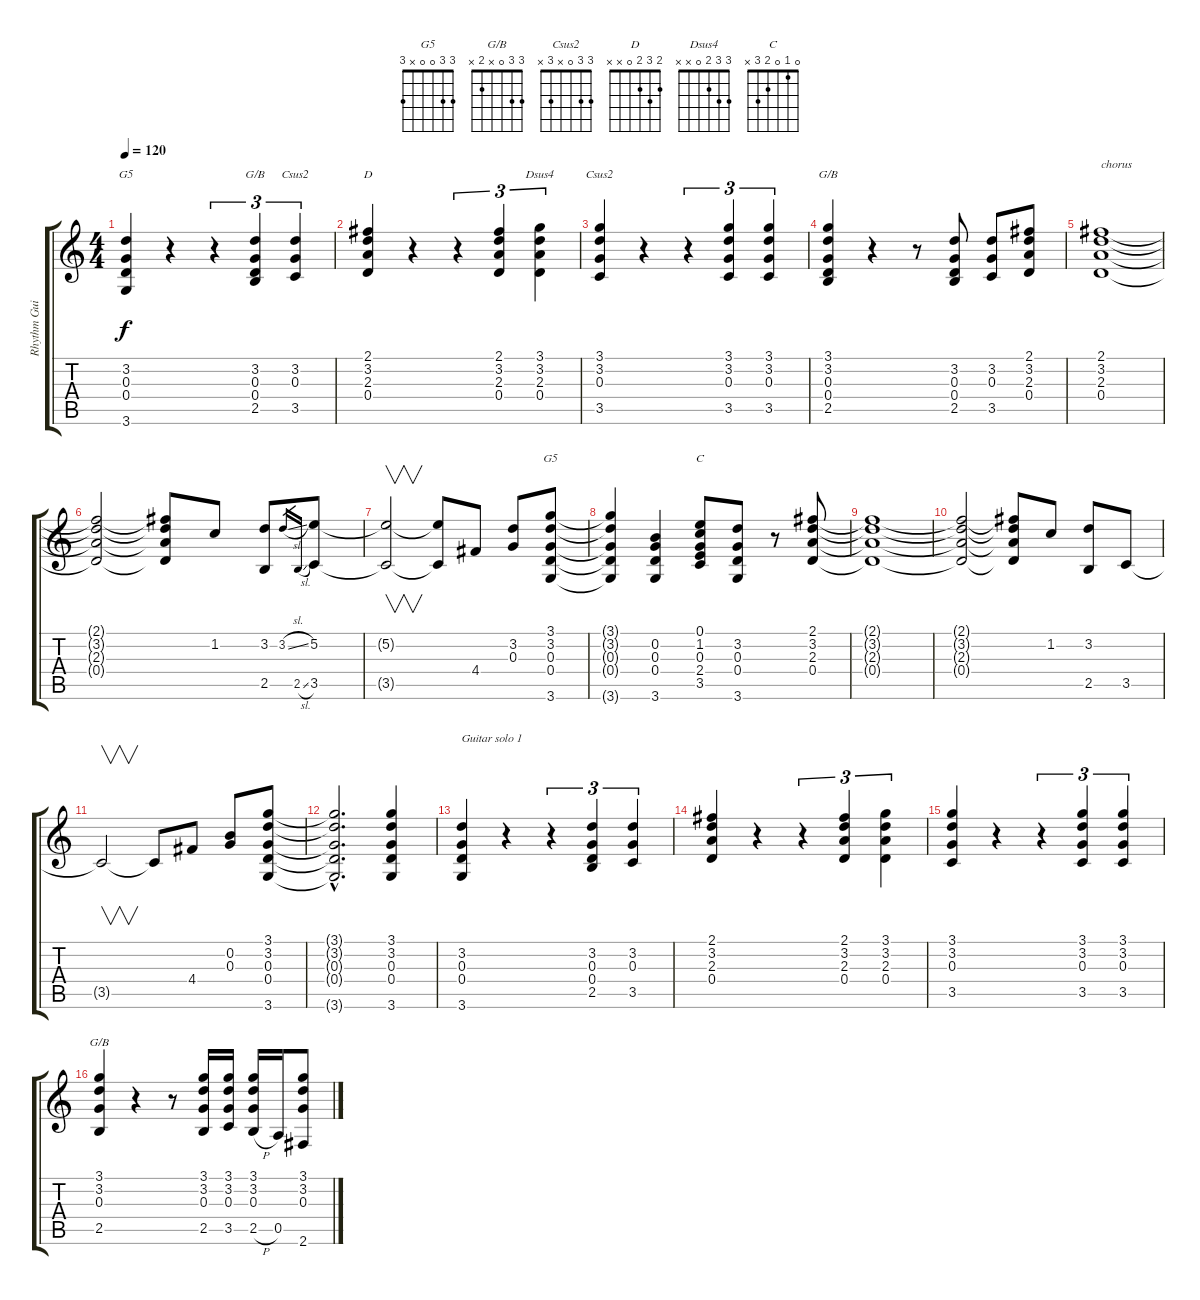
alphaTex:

\track ("Rhythm Guitar" "Rhythm Gui") {instrument electricguitarclean}
\staff {score tabs}
\tuning (E4 B3 G3 D3 A2 E2) {hide}
\chord ("G5" x 3 0 0 x 3)
\chord ("G/B" x 3 0 0 2 x)
\chord ("Csus2" x 3 0 x 3 x)
\chord ("D" 2 3 2 0 x x)
\chord ("Dsus4" 3 3 2 0 x x)
\chord ("Csus2" 3 3 0 x 3 x)
\chord ("G/B" 3 3 0 0 2 x)
\chord ("G5" 3 3 0 0 x 3)
\chord ("C" 0 1 0 2 3 x)
\chord ("G/B" 3 3 0 x 2 x)
\ts (4 4)
\tempo 120
\clef g2
\ks c
(3.2 0.3 0.4 3.6).4{ch "G5" dy f} r.4 r.4{tu (3 2)} (3.2 0.3 0.4 2.5).4{tu (3 2) ch "G/B"} (3.2 0.3 3.5).4{tu (3 2) ch "Csus2"} |
(2.1 3.2 2.3 0.4).4{ch "D"} r.4 r.4{tu (3 2)} (2.1 3.2 2.3 0.4).4{tu (3 2)} (3.1 3.2 2.3 0.4).4{tu (3 2) ch "Dsus4"} |
(3.1 3.2 0.3 3.5).4{ch "Csus2"} r.4 r.4{tu (3 2)} (3.1 3.2 0.3 3.5).4{tu (3 2)} (3.1 3.2 0.3 3.5).4{tu (3 2)} |
(3.1 3.2 0.3 0.4 2.5).4{ch "G/B"} r.4 r.8 (3.2 0.3 0.4 2.5).8 (3.2 0.3 3.5).8 (2.1 3.2 2.3 0.4).8 |
(2.1 3.2 2.3 0.4).1{txt "chorus"} |
(2.1{t} 3.2{t} 2.3{t} 0.4{t}).2 (2.1{t} 3.2{t} 2.3{t} 0.4{t}).8 1.2.8 (3.2 2.5).8 3.2{sl}.16{gr} 2.5{sl}.16{gr} (5.2 3.5).8 |
(5.2{t} 3.5{t}).2{v} (5.2{t} 3.5{t}).8 4.4.8 (3.2 0.3).8 (3.1 3.2 0.3 0.4 3.6).8{ch "G5"} |
(3.1{t} 3.2{t} 0.3{t} 0.4{t} 3.6{t}).4 (0.2 0.3 0.4 3.6).4 (0.1 1.2 0.3 2.4 3.5).8{ch "C"} (3.2 0.3 0.4 3.6).8 r.8 (2.1 3.2 2.3 0.4).8 |
(2.1{t} 3.2{t} 2.3{t} 0.4{t}).1 |
(2.1{t} 3.2{t} 2.3{t} 0.4{t}).2 (2.1{t} 3.2{t} 2.3{t} 0.4{t}).8 1.2.8 (3.2 2.5).8 3.5.8 |
3.5{t}.2{v} 3.5{t}.8 4.4.8 (0.2 0.3).8 (3.1 3.2 0.3 0.4 3.6).8 |
(3.1{hac t} 3.2{hac t} 0.3{hac t} 0.4{hac t} 3.6{hac t}).2{d} (3.1 3.2 0.3 0.4 3.6).4 |
(3.2 0.3 0.4 3.6).4{txt "Guitar solo 1"} r.4 r.4{tu (3 2)} (3.2 0.3 0.4 2.5).4{tu (3 2)} (3.2 0.3 3.5).4{tu (3 2)} |
(2.1 3.2 2.3 0.4).4 r.4 r.4{tu (3 2)} (2.1 3.2 2.3 0.4).4{tu (3 2)} (3.1 3.2 2.3 0.4).4{tu (3 2)} |
(3.1 3.2 0.3 3.5).4 r.4 r.4{tu (3 2)} (3.1 3.2 0.3 3.5).4{tu (3 2)} (3.1 3.2 0.3 3.5).4{tu (3 2)} |
(3.1 3.2 0.3 2.5).4{ch "G/B"} r.4 r.8 (3.1 3.2 0.3 2.5).16 (3.1 3.2 0.3 3.5).16 (3.1 3.2 0.3 2.5{h}).16 0.5.16 (3.1 3.2 0.3 2.6).8
